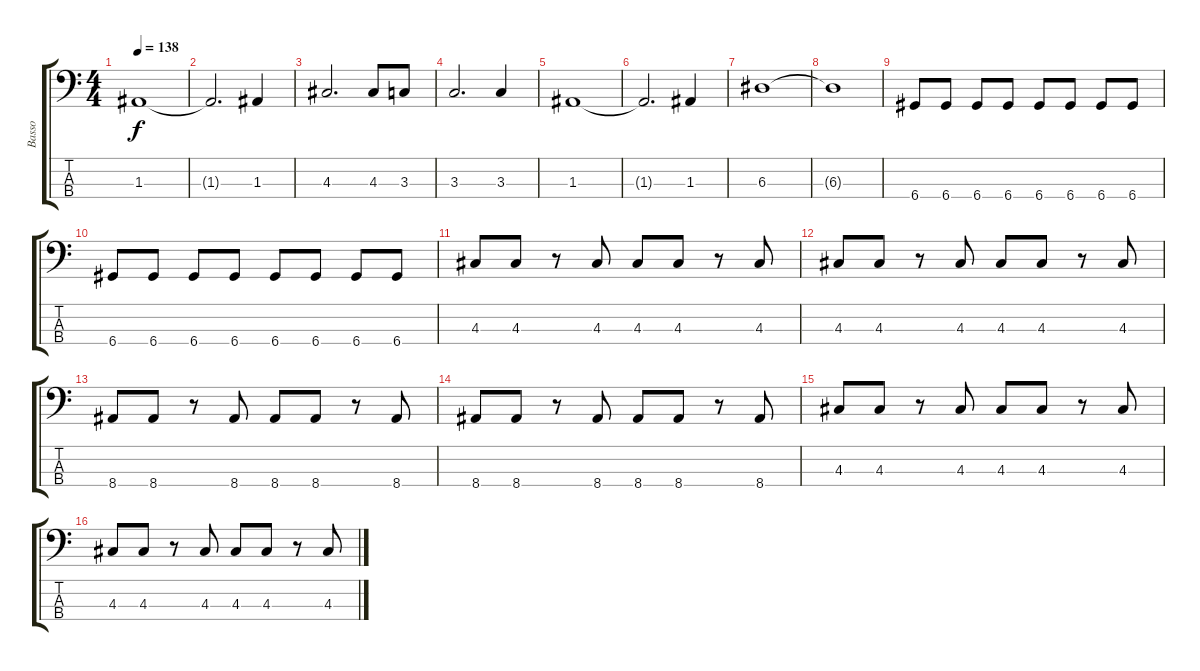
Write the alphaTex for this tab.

\track ("Basso" "Basso") {instrument electricbassfinger}
\staff {score tabs}
\tuning (G2 D2 A1 D1) {hide}
\ts (4 4)
\tempo 138
\clef f4
\ks c
1.3.1{dy f} |
1.3{t}.2{d} 1.3.4 |
4.3.2{d} 4.3.8 3.3.8 |
3.3.2{d} 3.3.4 |
1.3.1 |
1.3{t}.2{d} 1.3.4 |
6.3.1 |
6.3{t}.1 |
6.4.8 6.4.8 6.4.8 6.4.8 6.4.8 6.4.8 6.4.8 6.4.8 |
6.4.8 6.4.8 6.4.8 6.4.8 6.4.8 6.4.8 6.4.8 6.4.8 |
4.3.8 4.3.8 r.8 4.3.8 4.3.8 4.3.8 r.8 4.3.8 |
4.3.8 4.3.8 r.8 4.3.8 4.3.8 4.3.8 r.8 4.3.8 |
8.4.8 8.4.8 r.8 8.4.8 8.4.8 8.4.8 r.8 8.4.8 |
8.4.8 8.4.8 r.8 8.4.8 8.4.8 8.4.8 r.8 8.4.8 |
4.3.8 4.3.8 r.8 4.3.8 4.3.8 4.3.8 r.8 4.3.8 |
4.3.8 4.3.8 r.8 4.3.8 4.3.8 4.3.8 r.8 4.3.8
